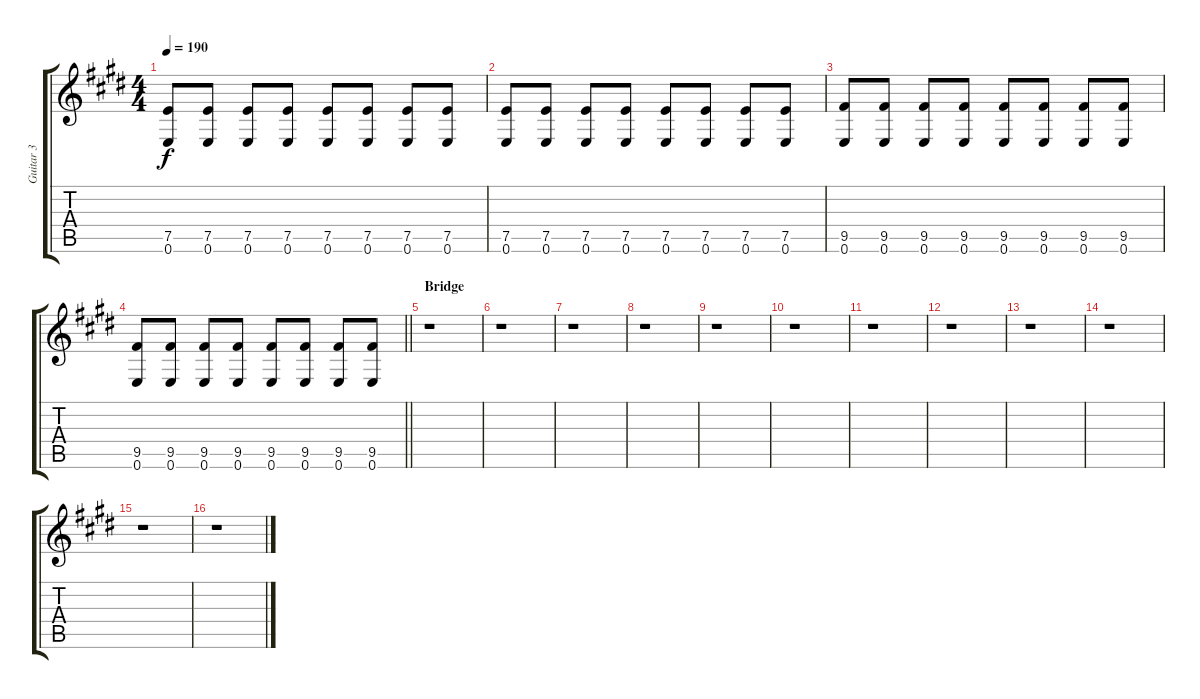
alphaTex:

\track ("Guitar 3" "Guitar 3") {instrument distortionguitar}
\staff {score tabs}
\tuning (E4 B3 G3 D3 A2 E2) {hide}
\ts (4 4)
\tempo 190
\clef g2
\ks e
(7.5 0.6).8{dy f} (7.5 0.6).8 (7.5 0.6).8 (7.5 0.6).8 (7.5 0.6).8 (7.5 0.6).8 (7.5 0.6).8 (7.5 0.6).8 |
(7.5 0.6).8 (7.5 0.6).8 (7.5 0.6).8 (7.5 0.6).8 (7.5 0.6).8 (7.5 0.6).8 (7.5 0.6).8 (7.5 0.6).8 |
(9.5 0.6).8 (9.5 0.6).8 (9.5 0.6).8 (9.5 0.6).8 (9.5 0.6).8 (9.5 0.6).8 (9.5 0.6).8 (9.5 0.6).8 |
\barLineRight lightlight
(9.5 0.6).8 (9.5 0.6).8 (9.5 0.6).8 (9.5 0.6).8 (9.5 0.6).8 (9.5 0.6).8 (9.5 0.6).8 (9.5 0.6).8 |
\section ("" "Bridge")
r.1 |
r.1 |
r.1 |
r.1 |
r.1 |
r.1 |
r.1 |
r.1 |
r.1 |
r.1 |
r.1 |
r.1
